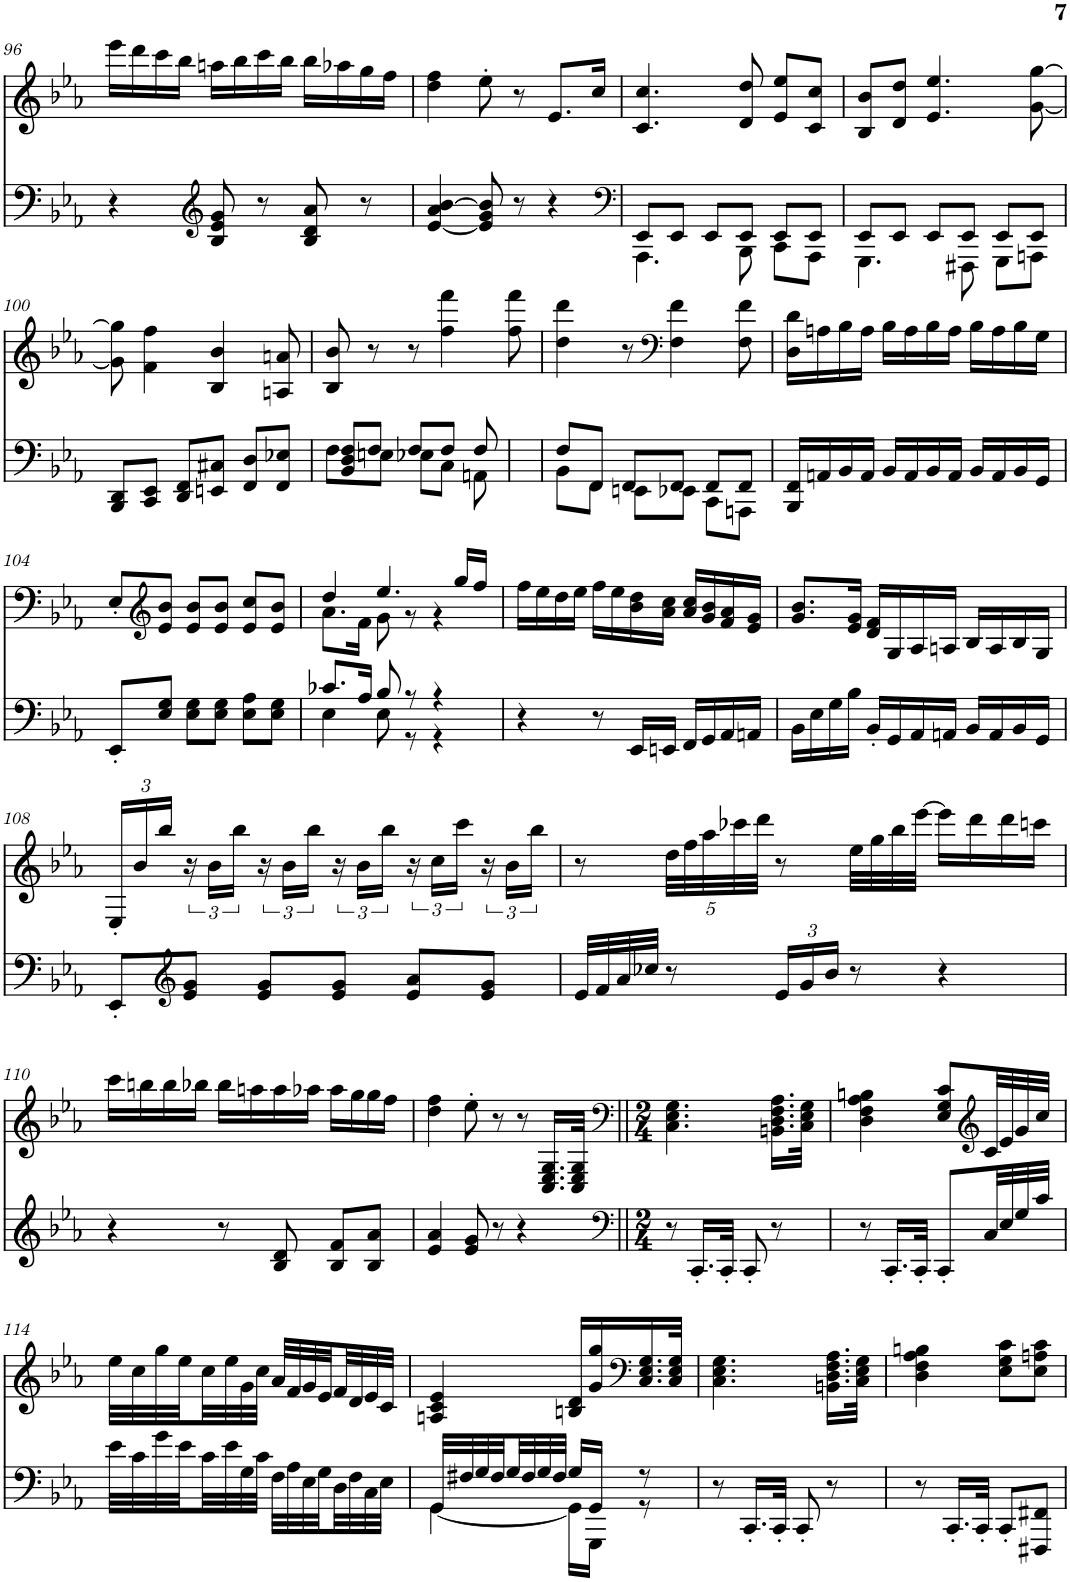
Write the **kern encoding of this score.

**kern	**kern
*part2	*part1
*staff2	*staff1
*I"Piano	*I"Piano
*I'Pno	*I'Pno
!!LO:PB:g=z
*clefF4	*clefG2
*k[b-e-a-]	*k[b-e-a-]
*M3/4	*M3/4
=96	=96
4r	16eee-\LL
.	16ddd\
.	16ccc\
.	16bb-\JJ
*clefG2	*
8B-/ 8e-/ 8g/	16aan\LL
.	16bb-\
8r	16ccc\
.	16bb-\JJ
8B-/ 8d/ 8a-/	16bb-\LL
.	16aa-X\
8r	16gg\
.	16ff\JJ
=97	=97
[4e-/ 4a-/ [4b-/	4dd\ 4ff\
8e-/] 8g/ 8b-/]	8ee-'\
8r	8r
4r	8.e-/L
.	16cc/Jk
=98	=98
*clefF4	*
*^	*
8EE-/L	4.AAA-\	4.c/ 4.cc/
8EE-/J	.	.
8EE-/L	.	.
8EE-/J	8BBB-\	8d/ 8dd/
8EE-/L	8CC\L	8e-/ 8ee-/L
8EE-/J	8AAA-\J	8c/ 8cc/J
=99	=99	=99
8EE-/L	4.GGG\	8B-/ 8b-/L
8EE-/J	.	8d/ 8dd/J
8EE-/L	.	4.e-/ 4.ee-/
8EE-/J	8FFF#X\	.
8EE-/L	8GGG\L	.
8EE-/J	8AAAn\J	[8g\ [8gg\
*v	*v	*
!!LO:LB:g=z
=100	=100
8BBB-/ 8DD/L	8g\] 8gg\]
8CC/ 8EE-/J	4f\ 4ff\
8DD/ 8FF/L	.
8EEn/ 8C#X/J	4B-/ 4b-/
8FF/ 8D/L	.
8FF/ 8E-X/J	8An/ 8an/
=101	=101
*^	*
8BB-/ 8D/ 8F/L	8F\L	8B-/ 8b-/
8F/J	8En\J	8r
8F/L	8E-X\L	8r
8F/J	8C\J	4ff\ 4fff\
8F/	8AAn\	.
8ryy	8ryy	8ff\ 8fff\
=102	=102	=102
8F/L	8BB-\L	4dd\ 4ddd\
8FF/J	8FF\J	.
8FF/L	8EEn\L	8r
*	*	*clefF4
8FF/J	8EE-X\J	4F\ 4f\
8FF/L	8CC\L	.
8FF/J	8AAAn\J	8F\ 8f\
*v	*v	*
=103	=103
16BBB-/ 16FF/LL	16D\ 16d\LL
16AAn/	16An\
16BB-/	16B-\
16AA/JJ	16A\JJ
16BB-/LL	16B-\LL
16AA/	16A\
16BB-/	16B-\
16AA/JJ	16A\JJ
16BB-/LL	16B-\LL
16AA/	16A\
16BB-/	16B-\
16GG/JJ	16G\JJ
!!LO:LB:g=z
=104	=104
8EE-'/L	8E-'/L
*	*clefG2
8E-/ 8G/J	8e-/ 8b-/J
8E-\ 8G\L	8e-/ 8b-/L
8E-\ 8G\J	8e-/ 8b-/J
8E-\ 8A-\L	8e-/ 8cc/L
8E-\ 8G\J	8e-/ 8b-/J
=105	=105
*^	*^
8.c-X/L	4E-\	4dd/	8.a-\L
16A-/Jk	.	.	16f\Jk
8B-/	8E-\	4.ee-/	8g\
8r	8r	.	8r
4r	4r	.	4r
.	.	16gg/LL	.
.	.	16ff/JJ	.
*v	*v	*	*
*	*v	*v
=106	=106
4r	16ff\LL
.	16ee-\
.	16dd\
.	16ee-\JJ
8r	16ff\LL
.	16ee-\
16EE-/LL	16b-\ 16dd\
16EEn/JJ	16a-\ 16cc\JJ
16FF/LL	16a-/ 16cc/LL
16GG/	16g/ 16b-/
16AA-/	16f/ 16a-/
16AAn/JJ	16e-/ 16g/JJ
=107	=107
16BB-\LL	8.g/ 8.b-/L
16E-\	.
16G\	.
16B-\JJ	16e-/ 16g/Jk
16BB-'/LL	16d/ 16f/LL
16GG/	16G/
16AA-/	16A-/
16AAn/JJ	16An/JJ
16BB-/LL	16B-/LL
16AA/	16A/
16BB-/	16B-/
16GG/JJ	16G/JJ
!!LO:LB:g=z
=108	=108
*	*Xbrackettup
8EE-'/L	24E-'/LL
.	24b-/
.	24bb-/JJ
*clefG2	*
*	*brackettup
8e-/ 8g/J	24r
.	24b-\LL
.	24bb-\JJ
8e-/ 8g/L	24r
.	24b-\LL
.	24bb-\JJ
8e-/ 8g/J	24r
.	24b-\LL
.	24bb-\JJ
8e-/ 8a-/L	24r
.	24cc\LL
.	24ccc\JJ
8e-/ 8g/J	24r
.	24b-\LL
.	24bb-\JJ
=109	=109
32e-/LLL	8r
32f/	.
32a-/	.
32cc-X/JJJ	.
*	*Xbrackettup
8r	40dd\LLL
.	40ff\
.	40aa-\
.	40ccc-X\
.	40ddd\JJJ
*Xbrackettup	*
24e-/LL	8r
24g/	.
24b-/JJ	.
8r	32ee-\LLL
.	32gg\
.	32bb-\
.	[32eee-\JJJ
4r	16eee-\LL]
.	16ddd\
.	16ddd\
.	16cccn\JJ
!!LO:LB:g=z
=110	=110
4r	16ccc\LL
.	16bbn\
.	16bb\
.	16bb-X\JJ
8r	16bb-\LL
.	16aan\
8B-/ 8d/	16aa\
.	16aa-X\JJ
8B-/ 8f/L	16aa-\LL
.	16gg\
8B-/ 8a-/J	16gg\
.	16ff\JJ
=111	=111
4e-/ 4a-/	4dd\ 4ff\
8e-/ 8g/	8ee-'\
8r	8r
4r	8r
.	16.C/ 16.E-/ 16.G/LL
.	32C/ 32E-/ 32G/JJk
=112||	=112||
*clefF4	*clefF4
*M2/4	*M2/4
8r	4.C\ 4.E-\ 4.G\
16.CC'/LL	.
32CC'/JJk	.
8CC'/	.
8r	16.BBn\ 16.D\ 16.F\ 16.A-\LL
.	32C\ 32E-\ 32G\JJk
=113	=113
8r	4D\ 4F\ 4A-\ 4Bn\
16.CC'/LL	.
32CC'/JJk	.
8CC'/L	8E-/ 8G/ 8c/L
*	*clefG2
32C/LL	32c/LL
32E-/	32e-/
32G/	32g/
32c/JJJ	32cc/JJJ
!!LO:LB:g=z
=114	=114
32e-\LLL	32ee-\LLL
32c\	32cc\
32g\	32gg\
32e-\	32ee-\
32c\	32cc\
32e-\	32ee-\
32G\	32g\
32c\JJJ	32cc\JJJ
32F\LLL	32a-/LLL
32A-\	32f/
32E-\	32g/
32G\	32e-/
32D\	32f/
32F\	32d/
32C\	32e-/
32E-\JJJ	32c/JJJ
=115	=115
*^	*
32GG/LLL	[4GG\	4An/ 4c/ 4e-/
32F#X/	.	.
32G/	.	.
32F#/	.	.
32G/	.	.
32F#/	.	.
32G/	.	.
32F#/JJJ	.	.
16G/LL	16GG\LL]	16Bn/ 16d/LL
16GG/JJ	16GGG\JJ	16g/ 16gg/
*	*	*clefF4
8r	8r	16.C/ 16.E-/ 16.G/
.	.	32C/ 32E-/ 32G/JJk
*v	*v	*
=116	=116
8r	4.C\ 4.E-\ 4.G\
16.CC'/LL	.
32CC'/JJk	.
8CC'/	.
8r	16.BBn\ 16.D\ 16.F\ 16.A-\LL
.	32C\ 32E-\ 32G\JJk
=117	=117
8r	4D\ 4F\ 4A-\ 4Bn\
16.CC'/LL	.
32CC'/JJk	.
8CC'/L	8E-\ 8G\ 8c\L
8FFF#X/ 8FF#X/J	8E-\ 8An\ 8c\J
=	=
*-	*-
